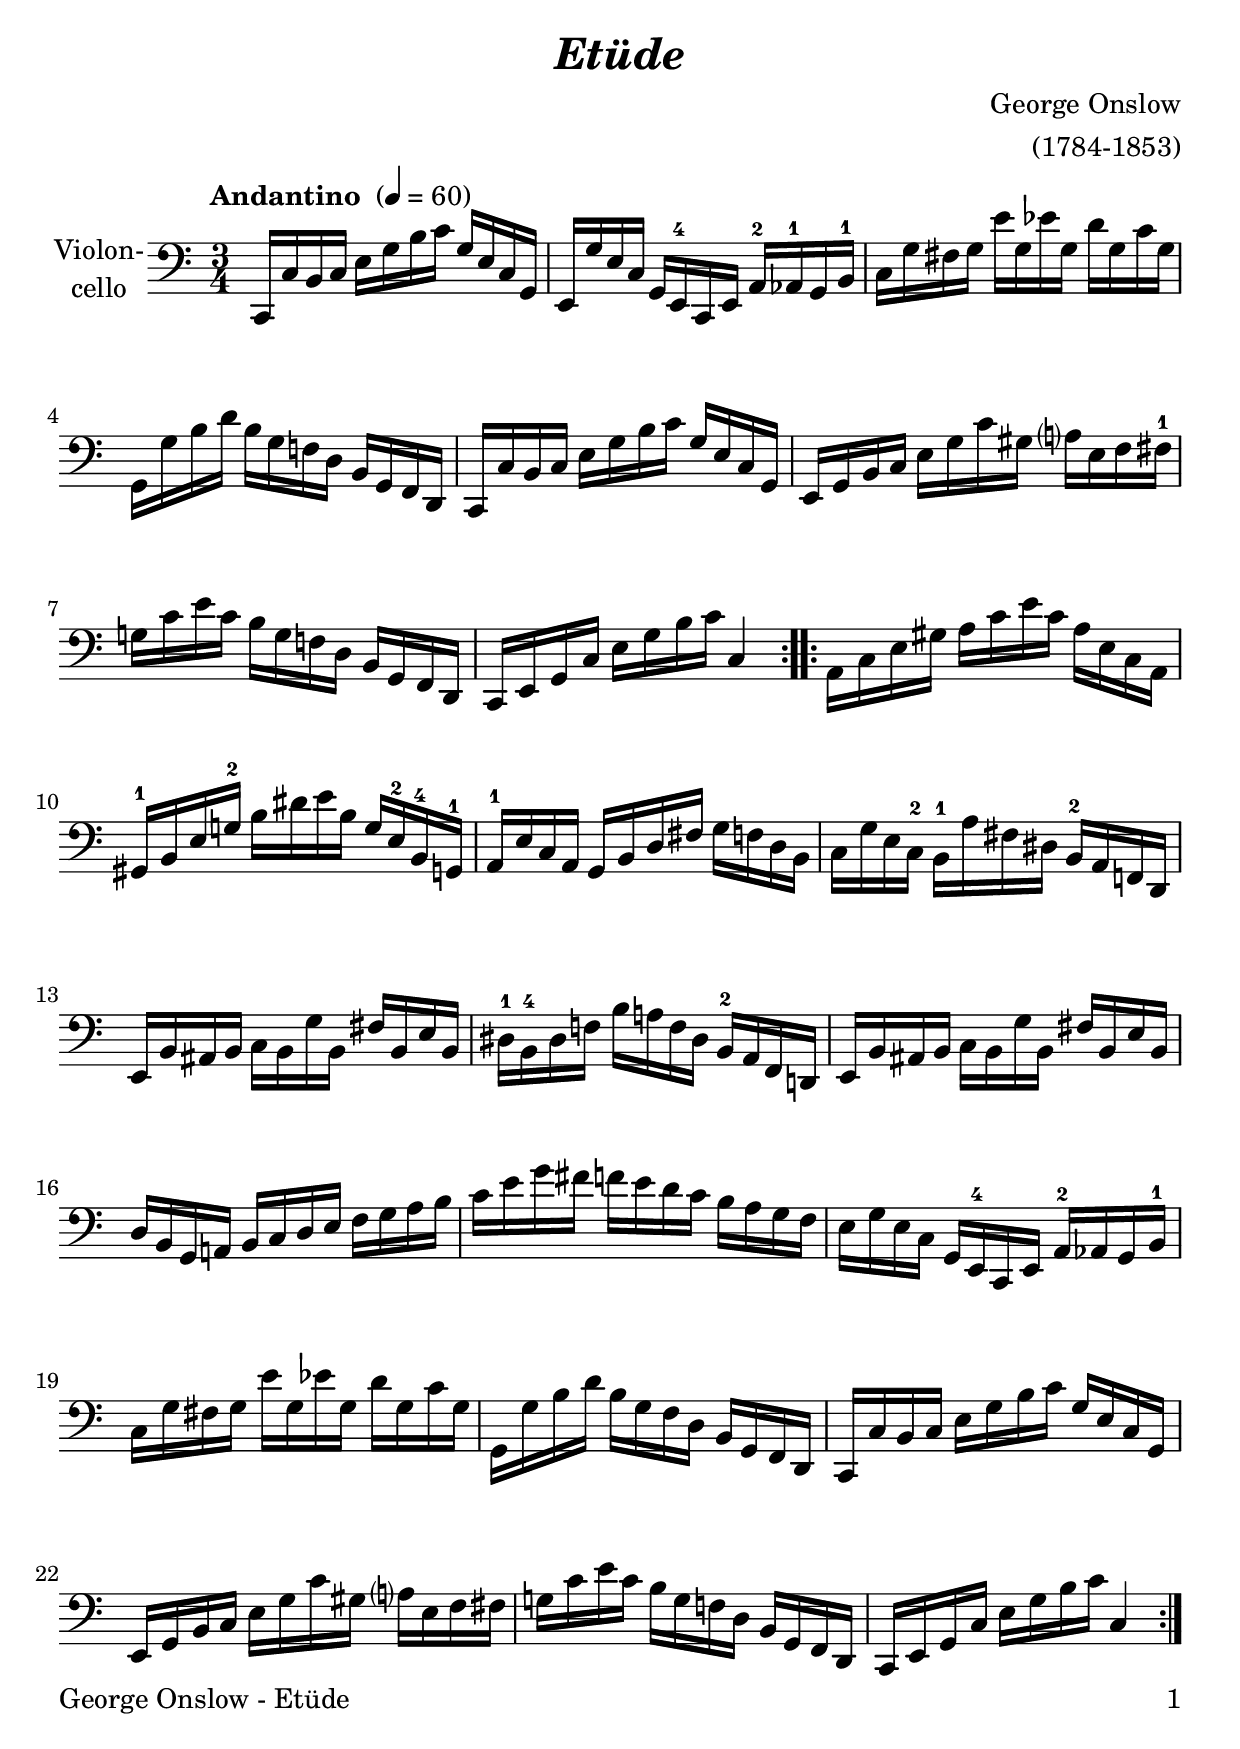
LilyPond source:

\version "2.18.2"
\include "deutsch.ly"

#(set-global-staff-size 24)

\header {
  title     = \markup \bold \italic "Etüde"
  composer  = "George Onslow"
  arranger  = "(1784-1853)"
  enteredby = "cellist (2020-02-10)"
%  piece     = ""
}

voiceconsts = {
  \key c \major
  \clef "bass"
  \time 3/4
  %\numericTimeSignature
  \compressFullBarRests
  % Set default beaming for all staves
%  \set Timing.beamExceptions = #'()
%  \set Timing.baseMoment     = #(ly:make-moment 1 4)
%  \set Timing.beatStructure  = #'(1 1 1)
  \tempo "Andantino " 4=60
}

mihi = "clarinet"
mist = "string ensemble 1"
%miba = "drawbar organ"
miba = "cello"

va = \relative c, {
  \voiceconsts

  \repeat volta 2 {
    c16 c' h c e g h c g e c g
    e g' e c g e-4 c e a-2 as-1 g h-1
    c g' fis g e' g, es' g, d' g, c g
    g, g' h d h g f! d h g f d

    c c' h c e g h c g e c g
    e g h c e g c gis a? e f fis-1
    g! c e c h g f! d h g f d
    c e g c e g h c c,4
  }

  \repeat volta 2 {
    a16 c e gis a c e c a e c a
    gis-1 h e g!-2 h dis e h g e-2 h-4 g-1
    a-1 e' c a g h d fis g f d h
    c g' e c-2 h-1 a' fis dis h-2 a f! d

    e h' ais h c h g' h, fis' h, e h
    dis-1 h-4 dis f! h a! f dis h-2 a f d!
    e h' ais h c h g' h, fis' h, e h
    d h g a! h c d e f g a h

    c e g fis f e d c h a g f
    e g e c g e-4 c e a-2 as g h-1
    c g' fis g e' g, es' g, d' g, c g
    g, g' h d h g f d h g f d

    c c' h c e g h c g e c g
    e g h c e g c gis a? e f fis
    g! c e c h g f! d h g f d
    c e g c e g h c c,4
  }
}


music = \new StaffGroup <<
      \new Staff {
        \set Staff.midiInstrument = \miba
        \set Staff.instrumentName = \markup \center-column { "Violon-" "cello" }
        \transpose c c { \va }
      }
>>

\book {
   \paper {
    print-page-number = ##t
    print-first-page-number = ##t
    ragged-last-bottom = ##f
    oddHeaderMarkup = \markup \null
    evenHeaderMarkup = \markup \null
    oddFooterMarkup = \markup {
      \fill-line {
        \on-the-fly #print-page-number-check-first
        "George Onslow - Etüde" \fromproperty #'page:page-number-string
      }
    }
    evenFooterMarkup = \oddFooterMarkup
  } \score {
   \music
    \layout {}
  }

  \score {
    \unfoldRepeats \music

    \midi {
      \context {
        \Score
      }
    }
  }
}
